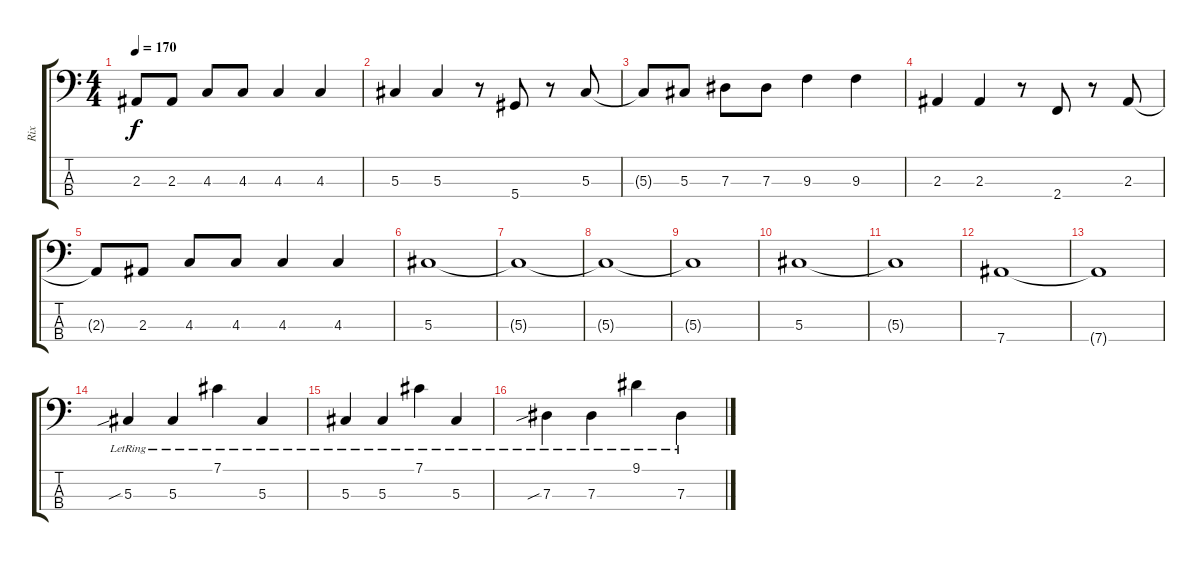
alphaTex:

\track ("Rix" "Rix") {instrument electricbassfinger}
\staff {score tabs}
\tuning (Gb2 Db2 Ab1 Eb1) {hide}
\ts (4 4)
\tempo 170
\clef f4
\ks c
2.3{t}.8{dy f} 2.3.8 4.3.8 4.3.8 4.3.4 4.3.4 |
5.3.4 5.3.4 r.8 5.4.8 r.8 5.3.8 |
5.3{t}.8 5.3.8 7.3.8 7.3.8 9.3.4 9.3.4 |
2.3.4 2.3.4 r.8 2.4.8 r.8 2.3.8 |
2.3{t}.8 2.3.8 4.3.8 4.3.8 4.3.4 4.3.4 |
5.3.1 |
5.3{t}.1 |
5.3{t}.1 |
5.3{t}.1 |
5.3.1 |
5.3{t}.1 |
7.4.1 |
7.4{t}.1 |
5.3{sib lr}.4 5.3{lr}.4 7.1{lr}.4 5.3{lr}.4 |
5.3{lr}.4 5.3{lr}.4 7.1{lr}.4 5.3{lr}.4 |
7.3{sib lr}.4 7.3{lr}.4 9.1{lr}.4 7.3{lr}.4
